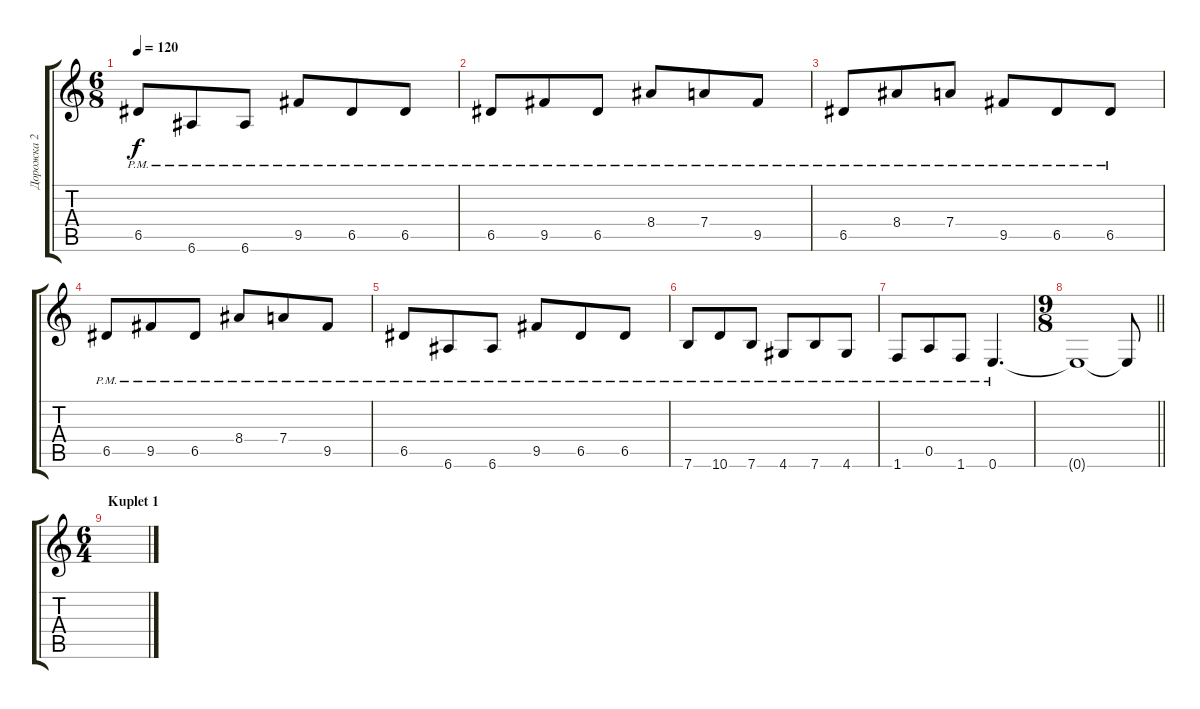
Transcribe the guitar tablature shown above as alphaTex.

\track ("Дорожка 2" "Дорожка 2") {instrument acousticguitarsteel}
\staff {score tabs}
\tuning (E4 B3 G3 D3 A2 E2) {hide}
\ts (6 8)
\tempo 120
\clef g2
\ks c
6.5{pm}.8{dy f} 6.6{pm}.8 6.6{pm}.8 9.5{pm}.8 6.5{pm}.8 6.5{pm}.8 |
6.5{pm}.8 9.5{pm}.8 6.5{pm}.8 8.4{pm}.8 7.4{pm}.8 9.5{pm}.8 |
6.5{pm}.8 8.4{pm}.8 7.4{pm}.8 9.5{pm}.8 6.5{pm}.8 6.5{pm}.8 |
6.5{pm}.8 9.5{pm}.8 6.5{pm}.8 8.4{pm}.8 7.4{pm}.8 9.5{pm}.8 |
6.5{pm}.8 6.6{pm}.8 6.6{pm}.8 9.5{pm}.8 6.5{pm}.8 6.5{pm}.8 |
7.6{pm}.8 10.6{pm}.8 7.6{pm}.8 4.6{pm}.8 7.6{pm}.8 4.6{pm}.8 |
1.6{pm}.8 0.5{pm}.8 1.6{pm}.8 0.6{pm}.4{d} |
\ts (9 8)
\barLineRight lightlight
0.6{t}.1 0.6{t}.8 |
\ts (6 4)
\section ("" "Kuplet 1")
